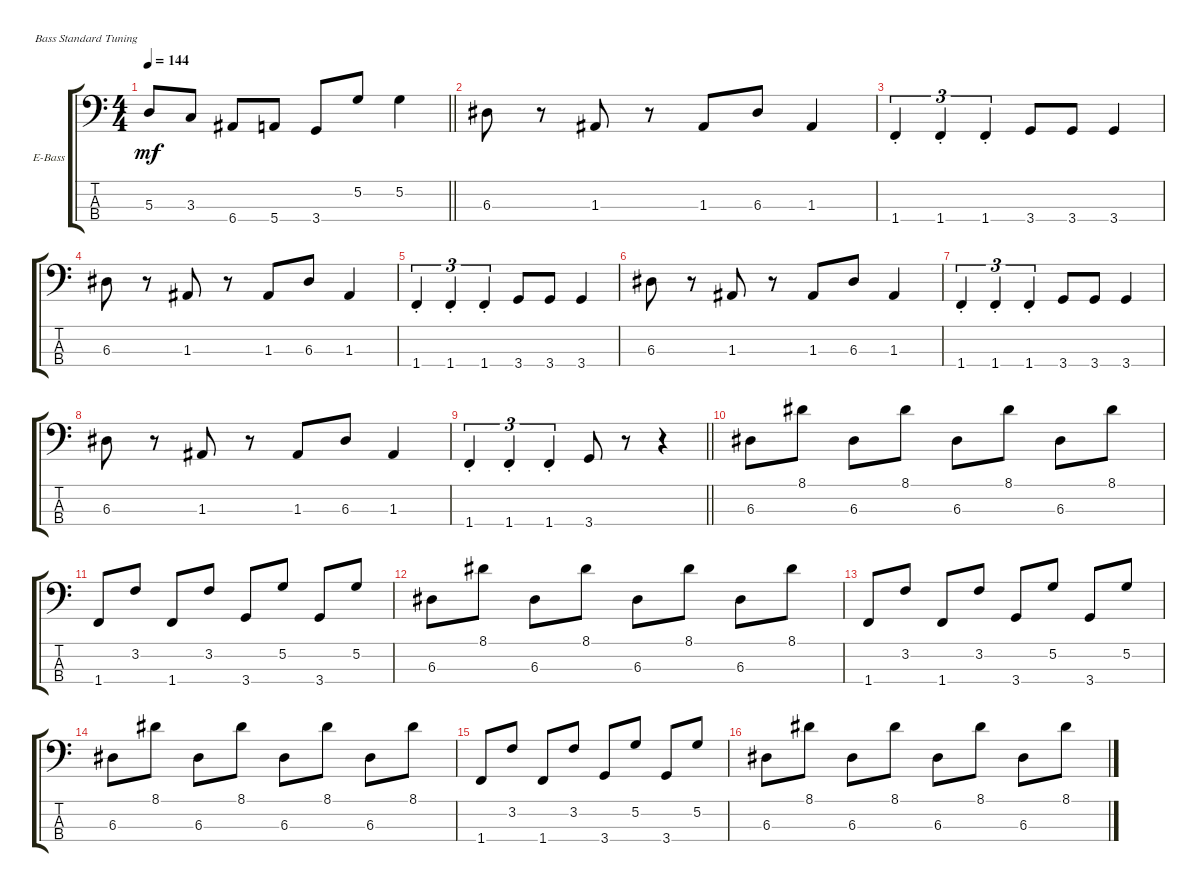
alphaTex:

\bracketExtendMode groupsimilarinstruments
\firstSystemTrackNameOrientation horizontal
\otherSystemsTrackNameOrientation horizontal
\track ("Electric Bass" "E-Bass") {instrument electricbassfinger}
\staff {score tabs}
\tuning (G2 D2 A1 E1)
\ts (4 4)
\tempo 144
\clef f4
\scale
0.333333
\barLineRight lightlight
\ks c
5.3.8{dy mf} 3.3.8 6.4.8 5.4.8 3.4.8 5.2.8 5.2.4 |
\scale
0.333333 6.3.8 r.8 1.3.8 r.8 1.3.8 6.3.8 1.3.4 |
\scale
0.333333 1.4{st}.4{tu (3 2)} 1.4{st}.4{tu (3 2)} 1.4{st}.4{tu (3 2)} 3.4.8 3.4.8 3.4.4 |
\scale
0.333333 6.3.8 r.8 1.3.8 r.8 1.3.8 6.3.8 1.3.4 |
\scale
0.333333 1.4{st}.4{tu (3 2)} 1.4{st}.4{tu (3 2)} 1.4{st}.4{tu (3 2)} 3.4.8 3.4.8 3.4.4 |
\scale
0.333333 6.3.8 r.8 1.3.8 r.8 1.3.8 6.3.8 1.3.4 |
\scale
0.333333 1.4{st}.4{tu (3 2)} 1.4{st}.4{tu (3 2)} 1.4{st}.4{tu (3 2)} 3.4.8 3.4.8 3.4.4 |
\scale
0.333333 6.3.8 r.8 1.3.8 r.8 1.3.8 6.3.8 1.3.4 |
\scale
0.333333
\barLineRight lightlight
1.4{st}.4{tu (3 2)} 1.4{st}.4{tu (3 2)} 1.4{st}.4{tu (3 2)} 3.4.8 r.8 r.4 |
\scale
0.333333 6.3.8 8.1.8 6.3.8 8.1.8 6.3.8 8.1.8 6.3.8 8.1.8 |
\scale
0.333333 1.4.8 3.2.8 1.4.8 3.2.8 3.4.8 5.2.8 3.4.8 5.2.8 |
\scale
0.333333 6.3.8 8.1.8 6.3.8 8.1.8 6.3.8 8.1.8 6.3.8 8.1.8 |
\scale
0.333333 1.4.8 3.2.8 1.4.8 3.2.8 3.4.8 5.2.8 3.4.8 5.2.8 |
6.3.8 8.1.8 6.3.8 8.1.8 6.3.8 8.1.8 6.3.8 8.1.8 |
1.4.8 3.2.8 1.4.8 3.2.8 3.4.8 5.2.8 3.4.8 5.2.8 |
\scale
0.333333 6.3.8 8.1.8 6.3.8 8.1.8 6.3.8 8.1.8 6.3.8 8.1.8
